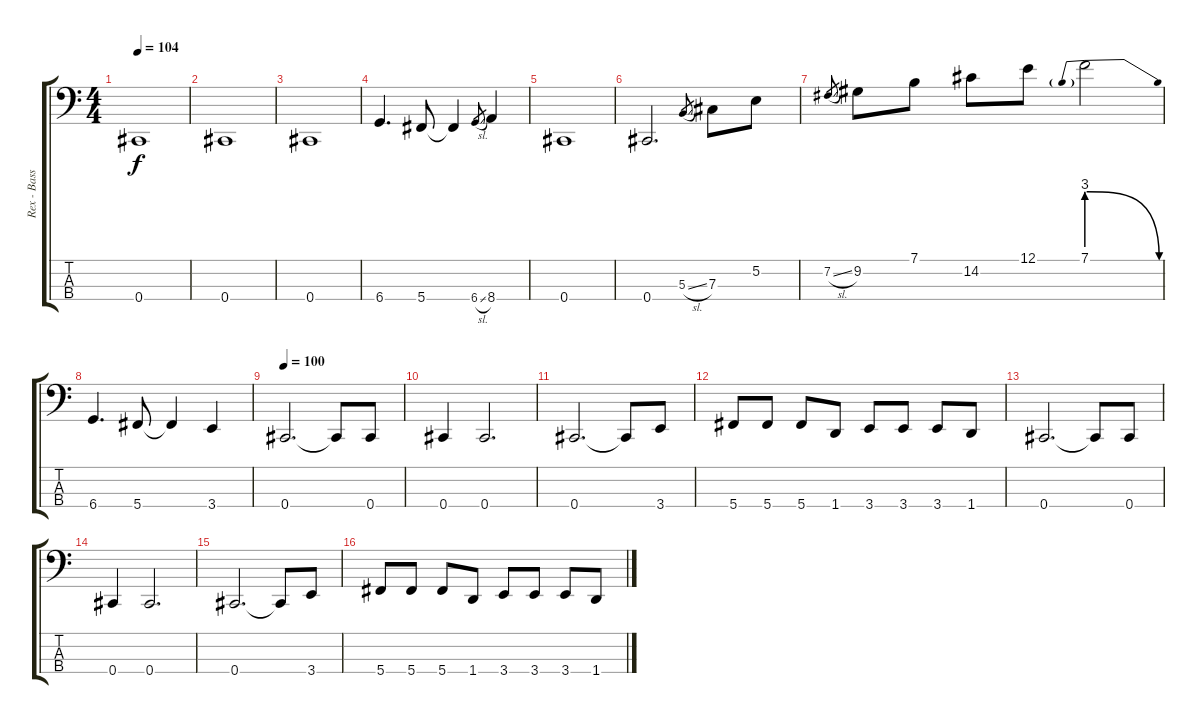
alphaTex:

\track ("Rex - Bass" "Rex - Bass") {instrument electricbasspick}
\staff {score tabs}
\tuning (E2 B1 Gb1 Db1) {hide}
\ts (4 4)
\tempo 104
\tempo 90
\tempo 104
\clef f4
\ks c
0.4.1{dy f instrument electricbasspick} |
0.4.1 |
0.4.1 |
6.4.4{d} 5.4.8 5.4{t}.4 6.4{sl}.8{gr} 8.4.4{instrument fretlessbass} |
0.4.1{instrument electricbasspick} |
0.4.2{d} 5.3{sl}.8{gr} 7.3.8{instrument fretlessbass} 5.2.8 |
7.2{sl}.8{gr} 9.2.8 7.1.8 14.2.8 12.1.8 7.1{be (prebendrelease 0 12 60 0)}.2 |
6.4.4{d instrument electricbasspick} 5.4.8 5.4{t}.4 3.4.4 |
\tempo 100
0.4.2{d} 0.4{t}.8 0.4.8 |
0.4.4 0.4.2{d} |
0.4.2{d} 0.4{t}.8 3.4.8 |
5.4.8 5.4.8 5.4.8 1.4.8 3.4.8 3.4.8 3.4.8 1.4.8 |
0.4.2{d} 0.4{t}.8 0.4.8 |
0.4.4 0.4.2{d} |
0.4.2{d} 0.4{t}.8 3.4.8 |
5.4.8 5.4.8 5.4.8 1.4.8 3.4.8 3.4.8 3.4.8 1.4.8
